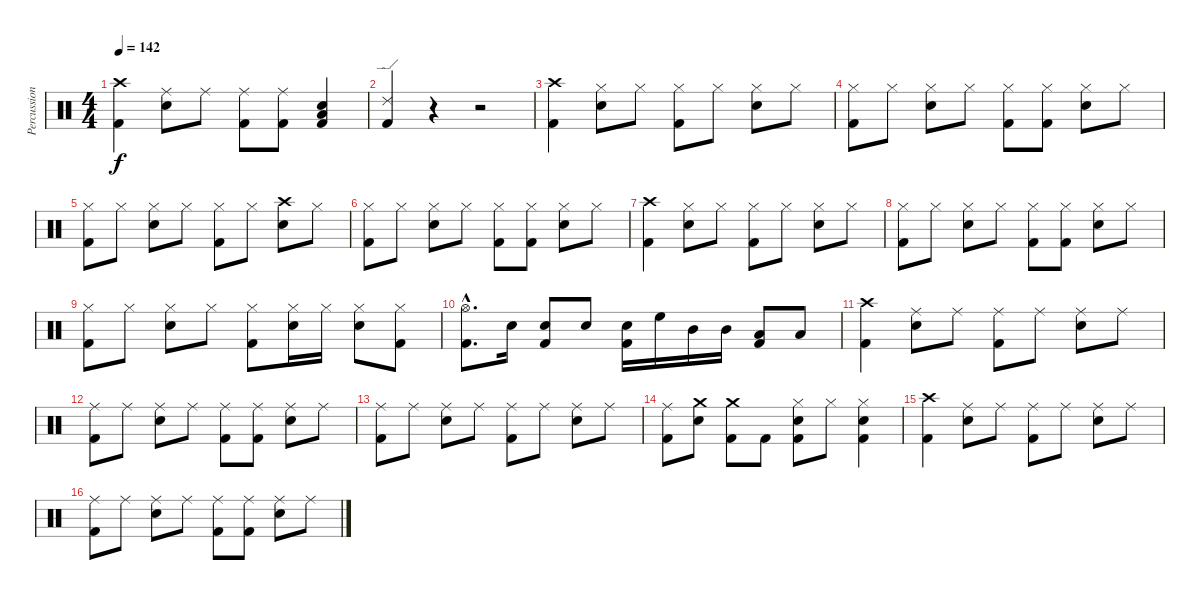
\track ("Percussion" "Percussion") {instrument percussion}
\staff {score}
\articulation defaults
\ts (4 4)
\tempo 142
\clef neutral
\ks c
("Crash high (hit)" "Kick (hit) 2").4{dy f} ("Ride (middle)" "Snare (hit) 2").8 "Ride (middle)".8 ("Ride (middle)" "Kick (hit) 2").8 ("Ride (middle)" "Kick (hit) 2").8 ("Snare (hit) 2" "Low Tom (hit)" "Kick (hit) 2").4 |
("Ride (edge) 2" "Kick (hit) 2").4 r.4 r.2 |
("Crash high (hit)" "Kick (hit) 2").4 ("Hi-Hat (closed)" "Snare (hit) 2").8 "Hi-Hat (closed)".8 ("Hi-Hat (closed)" "Kick (hit) 2").8 "Hi-Hat (closed)".8 ("Hi-Hat (closed)" "Snare (hit) 2").8 "Hi-Hat (closed)".8 |
("Hi-Hat (closed)" "Kick (hit) 2").8 "Hi-Hat (closed)".8 ("Hi-Hat (closed)" "Snare (hit) 2").8 "Hi-Hat (closed)".8 ("Hi-Hat (closed)" "Kick (hit) 2").8 ("Hi-Hat (closed)" "Kick (hit) 2").8 ("Hi-Hat (closed)" "Snare (hit) 2").8 "Hi-Hat (closed)".8 |
("Hi-Hat (closed)" "Kick (hit) 2").8 "Hi-Hat (closed)".8 ("Hi-Hat (closed)" "Snare (hit) 2").8 "Hi-Hat (closed)".8 ("Hi-Hat (closed)" "Kick (hit) 2").8 "Hi-Hat (closed)".8 ("Crash high (hit)" "Snare (hit) 2").8 "Hi-Hat (closed)".8 |
("Hi-Hat (closed)" "Kick (hit) 2").8 "Hi-Hat (closed)".8 ("Hi-Hat (closed)" "Snare (hit) 2").8 "Hi-Hat (closed)".8 ("Hi-Hat (closed)" "Kick (hit) 2").8 ("Hi-Hat (closed)" "Kick (hit) 2").8 ("Hi-Hat (closed)" "Snare (hit) 2").8 "Hi-Hat (closed)".8 |
("Crash high (hit)" "Kick (hit) 2").4 ("Hi-Hat (closed)" "Snare (hit) 2").8 "Hi-Hat (closed)".8 ("Hi-Hat (closed)" "Kick (hit) 2").8 "Hi-Hat (closed)".8 ("Hi-Hat (closed)" "Snare (hit) 2").8 "Hi-Hat (closed)".8 |
("Hi-Hat (closed)" "Kick (hit) 2").8 "Hi-Hat (closed)".8 ("Hi-Hat (closed)" "Snare (hit) 2").8 "Hi-Hat (closed)".8 ("Hi-Hat (closed)" "Kick (hit) 2").8 ("Hi-Hat (closed)" "Kick (hit) 2").8 ("Hi-Hat (closed)" "Snare (hit) 2").8 "Hi-Hat (closed)".8 |
("Hi-Hat (closed)" "Kick (hit) 2").8 "Hi-Hat (closed)".8 ("Hi-Hat (closed)" "Snare (hit) 2").8 "Hi-Hat (closed)".8 ("Hi-Hat (closed)" "Kick (hit) 2").8 ("Hi-Hat (closed)" "Snare (hit) 2").16 "Hi-Hat (closed)".16 ("Hi-Hat (closed)" "Snare (hit) 2").8 ("Hi-Hat (closed)" "Kick (hit) 2").8 |
("Hi-Hat (open)"{hac} "Kick (hit) 2"{hac}).8{d} "Snare (hit) 2".16 ("Snare (hit) 2" "Kick (hit) 2").8 "Snare (hit) 2".8 ("Snare (hit) 2" "Kick (hit) 2").16 "High Floor Tom (hit)".16 "Mid Tom (hit)".16 "Mid Tom (hit)".16 ("Low Tom (hit)" "Kick (hit) 2").8 "Low Tom (hit)".8 |
("Crash high (hit)" "Kick (hit) 2").4 ("Ride (middle)" "Snare (hit) 2").8 "Ride (middle)".8 ("Ride (middle)" "Kick (hit) 2").8 "Ride (middle)".8 ("Ride (middle)" "Snare (hit) 2").8 "Ride (middle)".8 |
("Ride (middle)" "Kick (hit) 2").8 "Ride (middle)".8 ("Ride (middle)" "Snare (hit) 2").8 "Ride (middle)".8 ("Ride (middle)" "Kick (hit) 2").8 ("Ride (middle)" "Kick (hit) 2").8 ("Ride (middle)" "Snare (hit) 2").8 "Ride (middle)".8 |
("Ride (middle)" "Kick (hit) 2").8 "Ride (middle)".8 ("Ride (middle)" "Snare (hit) 2").8 "Ride (middle)".8 ("Ride (middle)" "Kick (hit) 2").8 "Ride (middle)".8 ("Ride (middle)" "Snare (hit) 2").8 "Ride (middle)".8 |
("Ride (middle)" "Kick (hit) 2").8 ("Crash medium (hit)" "Snare (hit) 2").8 ("Crash medium (hit)" "Kick (hit) 2").8 "Kick (hit) 2".8 ("Hi-Hat (closed)" "Snare (hit) 2" "Kick (hit) 2").8 "Hi-Hat (closed)".8 ("Hi-Hat (closed)" "Snare (hit) 2" "Kick (hit) 2").4 |
("Crash high (hit)" "Kick (hit) 2").4 ("Ride (middle)" "Snare (hit) 2").8 "Ride (middle)".8 ("Ride (middle)" "Kick (hit) 2").8 "Ride (middle)".8 ("Ride (middle)" "Snare (hit) 2").8 "Ride (middle)".8 |
("Ride (middle)" "Kick (hit) 2").8 "Ride (middle)".8 ("Ride (middle)" "Snare (hit) 2").8 "Ride (middle)".8 ("Ride (middle)" "Kick (hit) 2").8 ("Ride (middle)" "Kick (hit) 2").8 ("Ride (middle)" "Snare (hit) 2").8 "Ride (middle)".8
